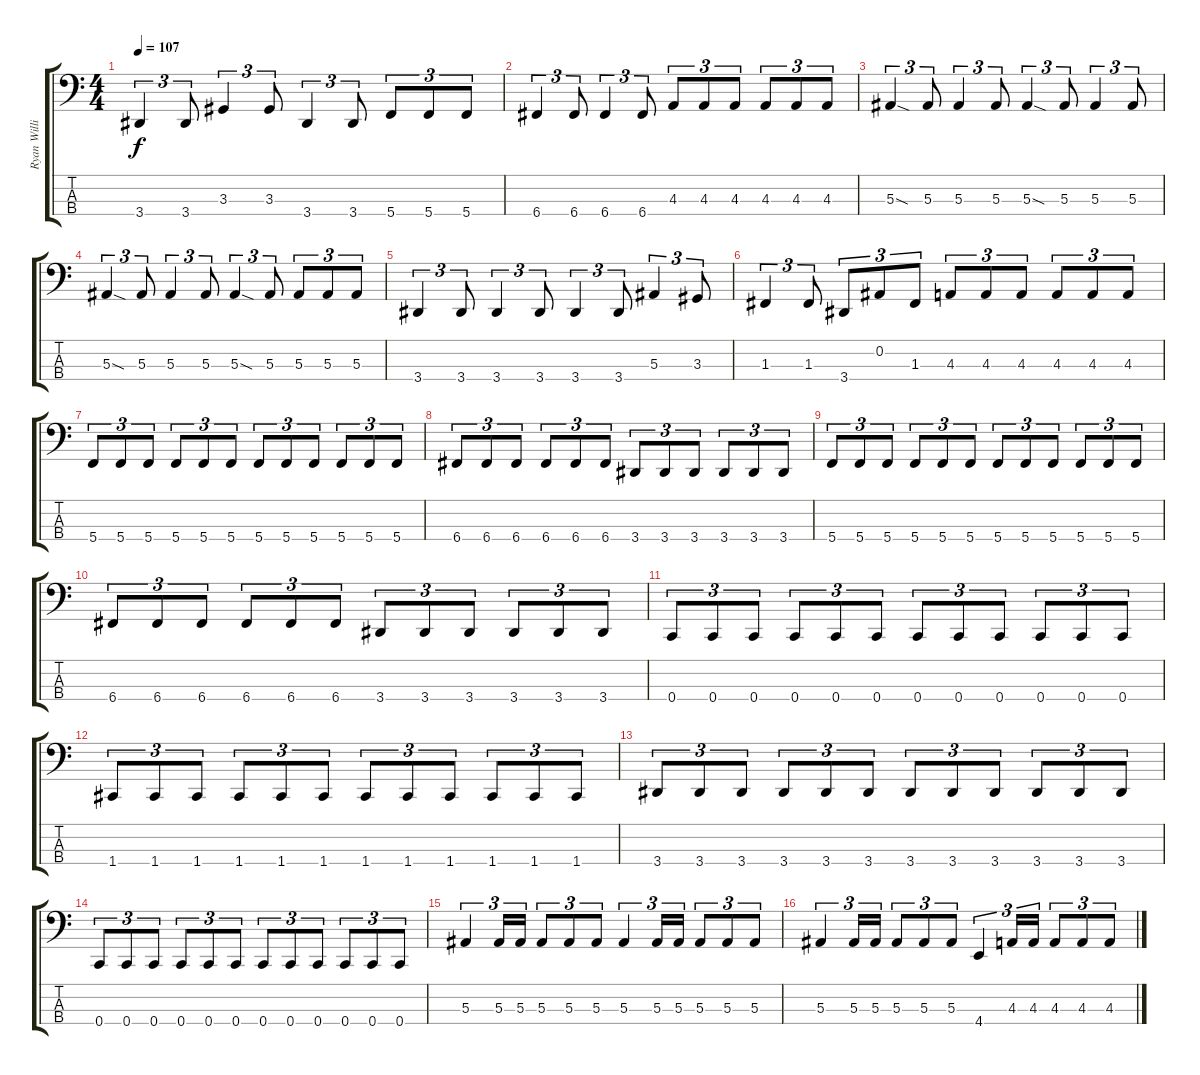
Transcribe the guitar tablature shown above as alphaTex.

\track ("Ryan Williams (Bass)" "Ryan Willi") {instrument electricbassfinger}
\staff {score tabs}
\tuning (Eb2 Bb1 F1 C1) {hide}
\ts (4 4)
\tempo 107
\clef f4
\ks c
3.4.4{tu (3 2) dy f} 3.4.8{tu (3 2)} 3.3.4{tu (3 2)} 3.3.8{tu (3 2)} 3.4.4{tu (3 2)} 3.4.8{tu (3 2)} 5.4.8{tu (3 2)} 5.4.8{tu (3 2)} 5.4.8{tu (3 2)} |
6.4.4{tu (3 2)} 6.4.8{tu (3 2)} 6.4.4{tu (3 2)} 6.4.8{tu (3 2)} 4.3.8{tu (3 2)} 4.3.8{tu (3 2)} 4.3.8{tu (3 2)} 4.3.8{tu (3 2)} 4.3.8{tu (3 2)} 4.3.8{tu (3 2)} |
5.3{sod}.4{tu (3 2)} 5.3.8{tu (3 2)} 5.3.4{tu (3 2)} 5.3.8{tu (3 2)} 5.3{sod}.4{tu (3 2)} 5.3.8{tu (3 2)} 5.3.4{tu (3 2)} 5.3.8{tu (3 2)} |
5.3{sod}.4{tu (3 2)} 5.3.8{tu (3 2)} 5.3.4{tu (3 2)} 5.3.8{tu (3 2)} 5.3{sod}.4{tu (3 2)} 5.3.8{tu (3 2)} 5.3.8{tu (3 2)} 5.3.8{tu (3 2)} 5.3.8{tu (3 2)} |
3.4.4{tu (3 2)} 3.4.8{tu (3 2)} 3.4.4{tu (3 2)} 3.4.8{tu (3 2)} 3.4.4{tu (3 2)} 3.4.8{tu (3 2)} 5.3.4{tu (3 2)} 3.3.8{tu (3 2)} |
1.3.4{tu (3 2)} 1.3.8{tu (3 2)} 3.4.8{tu (3 2)} 0.2.8{tu (3 2)} 1.3.8{tu (3 2)} 4.3.8{tu (3 2)} 4.3.8{tu (3 2)} 4.3.8{tu (3 2)} 4.3.8{tu (3 2)} 4.3.8{tu (3 2)} 4.3.8{tu (3 2)} |
5.4.8{tu (3 2)} 5.4.8{tu (3 2)} 5.4.8{tu (3 2)} 5.4.8{tu (3 2)} 5.4.8{tu (3 2)} 5.4.8{tu (3 2)} 5.4.8{tu (3 2)} 5.4.8{tu (3 2)} 5.4.8{tu (3 2)} 5.4.8{tu (3 2)} 5.4.8{tu (3 2)} 5.4.8{tu (3 2)} |
6.4.8{tu (3 2)} 6.4.8{tu (3 2)} 6.4.8{tu (3 2)} 6.4.8{tu (3 2)} 6.4.8{tu (3 2)} 6.4.8{tu (3 2)} 3.4.8{tu (3 2)} 3.4.8{tu (3 2)} 3.4.8{tu (3 2)} 3.4.8{tu (3 2)} 3.4.8{tu (3 2)} 3.4.8{tu (3 2)} |
5.4.8{tu (3 2)} 5.4.8{tu (3 2)} 5.4.8{tu (3 2)} 5.4.8{tu (3 2)} 5.4.8{tu (3 2)} 5.4.8{tu (3 2)} 5.4.8{tu (3 2)} 5.4.8{tu (3 2)} 5.4.8{tu (3 2)} 5.4.8{tu (3 2)} 5.4.8{tu (3 2)} 5.4.8{tu (3 2)} |
6.4.8{tu (3 2)} 6.4.8{tu (3 2)} 6.4.8{tu (3 2)} 6.4.8{tu (3 2)} 6.4.8{tu (3 2)} 6.4.8{tu (3 2)} 3.4.8{tu (3 2)} 3.4.8{tu (3 2)} 3.4.8{tu (3 2)} 3.4.8{tu (3 2)} 3.4.8{tu (3 2)} 3.4.8{tu (3 2)} |
0.4.8{tu (3 2)} 0.4.8{tu (3 2)} 0.4.8{tu (3 2)} 0.4.8{tu (3 2)} 0.4.8{tu (3 2)} 0.4.8{tu (3 2)} 0.4.8{tu (3 2)} 0.4.8{tu (3 2)} 0.4.8{tu (3 2)} 0.4.8{tu (3 2)} 0.4.8{tu (3 2)} 0.4.8{tu (3 2)} |
1.4.8{tu (3 2)} 1.4.8{tu (3 2)} 1.4.8{tu (3 2)} 1.4.8{tu (3 2)} 1.4.8{tu (3 2)} 1.4.8{tu (3 2)} 1.4.8{tu (3 2)} 1.4.8{tu (3 2)} 1.4.8{tu (3 2)} 1.4.8{tu (3 2)} 1.4.8{tu (3 2)} 1.4.8{tu (3 2)} |
3.4.8{tu (3 2)} 3.4.8{tu (3 2)} 3.4.8{tu (3 2)} 3.4.8{tu (3 2)} 3.4.8{tu (3 2)} 3.4.8{tu (3 2)} 3.4.8{tu (3 2)} 3.4.8{tu (3 2)} 3.4.8{tu (3 2)} 3.4.8{tu (3 2)} 3.4.8{tu (3 2)} 3.4.8{tu (3 2)} |
0.4.8{tu (3 2)} 0.4.8{tu (3 2)} 0.4.8{tu (3 2)} 0.4.8{tu (3 2)} 0.4.8{tu (3 2)} 0.4.8{tu (3 2)} 0.4.8{tu (3 2)} 0.4.8{tu (3 2)} 0.4.8{tu (3 2)} 0.4.8{tu (3 2)} 0.4.8{tu (3 2)} 0.4.8{tu (3 2)} |
5.3.4{tu (3 2)} 5.3.16{tu (3 2)} 5.3.16{tu (3 2)} 5.3.8{tu (3 2)} 5.3.8{tu (3 2)} 5.3.8{tu (3 2)} 5.3.4{tu (3 2)} 5.3.16{tu (3 2)} 5.3.16{tu (3 2)} 5.3.8{tu (3 2)} 5.3.8{tu (3 2)} 5.3.8{tu (3 2)} |
5.3.4{tu (3 2)} 5.3.16{tu (3 2)} 5.3.16{tu (3 2)} 5.3.8{tu (3 2)} 5.3.8{tu (3 2)} 5.3.8{tu (3 2)} 4.4.4{tu (3 2)} 4.3.16{tu (3 2)} 4.3.16{tu (3 2)} 4.3.8{tu (3 2)} 4.3.8{tu (3 2)} 4.3.8{tu (3 2)}
